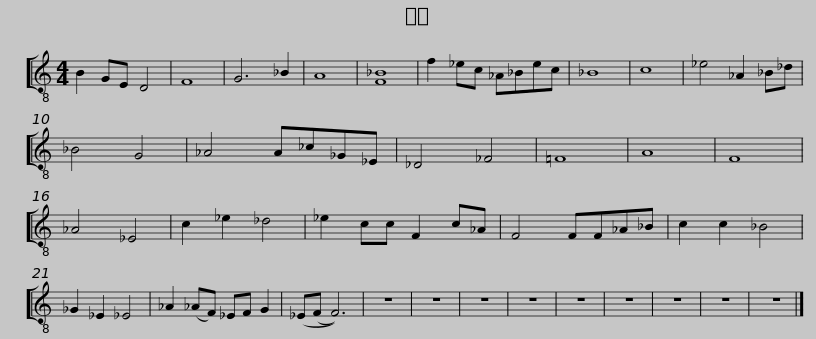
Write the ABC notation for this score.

X:1
%%score [ 1 ]
L:1/8
M:4/4
I:linebreak $
K:C
V:1 treble-8
V:1
 B2 GE D4 | F8 | G6 _B2 | A8 | [F_B]8 | %5
 f2 _ec _A_Bec | _B8 | c8 | _e4 _A2 _B_d | _B4 G4 |$ %10
 _A4 A_c_G_E | _D4 _F4 | =F8 | A8 | F8 | %15
 _A4 _E4 | c2 _e2 _d4 | _e2 cc F2 c_A | F4 FF_A_B |$ c2 c2 _B4 | %20
 _G2 _E2 _E4 | _A2 (_AF) _EF G2 | (_E(F F6)) | z8 | z8 | %25
 z8 | z8 | z8 | z8 | z8 | %30
 z8 | z8 |] %32
